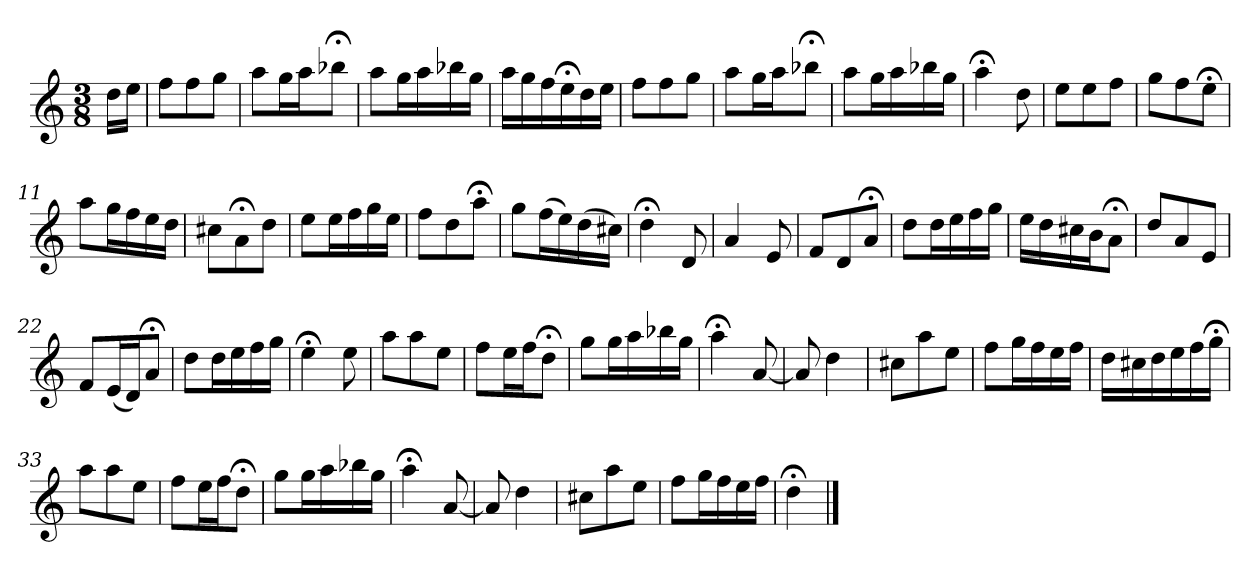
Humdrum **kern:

**kern
*part1
*staff1
*k[]
*D:dor
*M3/8
*MM120
=
16ddLL
16eeJJ
=1
8ffL
8ff
8ggJ
=2
8aaL
16ggL
16aaJ
8bb-X;<J
=3
8aaL
16ggL
16aa
16bb-X
16ggJJ
=4
16aaLL
16gg
16ff
16ee;<
16dd
16eeJJ
=5
8ffL
8ff
8ggJ
=6
8aaL
16ggL
16aaJ
8bb-X;<J
=7
8aaL
16ggL
16aa
16bb-X
16ggJJ
=8
4aa;<
8dd
=9
8eeL
8ee
8ffJ
=10
8ggL
8ff
8ee;<J
=11
8aaL
16ggL
16ff
16ee
16ddJJ
=12
8cc#XL
8a;<
8ddJ
=13
8eeL
16eeL
16ff
16gg
16eeJJ
=14
8ffL
8dd
8aa;<J
=15
8ggL
(16ffL
16ee)
(16dd
16cc#XJJ)
=16
4dd;<
8d
=17
4a
8e
=18
8fL
8d
8a;<J
=19
8ddL
16ddL
16ee
16ff
16ggJJ
=20
16eeLL
16dd
16cc#X
16bJ
8a;<J
=21
8ddL
8a
8eJ
=22
8fL
(16eL
16dJ)
8a;<J
=23
8ddL
16ddL
16ee
16ff
16ggJJ
=24
4ee;<
8ee
=25
8aaL
8aa
8eeJ
=26
8ffL
16eeL
16ffJ
8dd;<J
=27
8ggL
16ggL
16aa
16bb-X
16ggJJ
=28
4aa;<
[8a
=29
8a]
4dd
=30
8cc#XL
8aa
8eeJ
=31
8ffL
16ggL
16ff
16ee
16ffJJ
=32
16ddLL
16cc#X
16dd
16ee
16ff
16gg;<JJ
=33
8aaL
8aa
8eeJ
=34
8ffL
16eeL
16ffJ
8dd;<J
=35
8ggL
16ggL
16aa
16bb-X
16ggJJ
=36
4aa;<
[8a
=37
8a]
4dd
=38
8cc#XL
8aa
8eeJ
=39
8ffL
16ggL
16ff
16ee
16ffJJ
=40
4dd;<
==
*-
